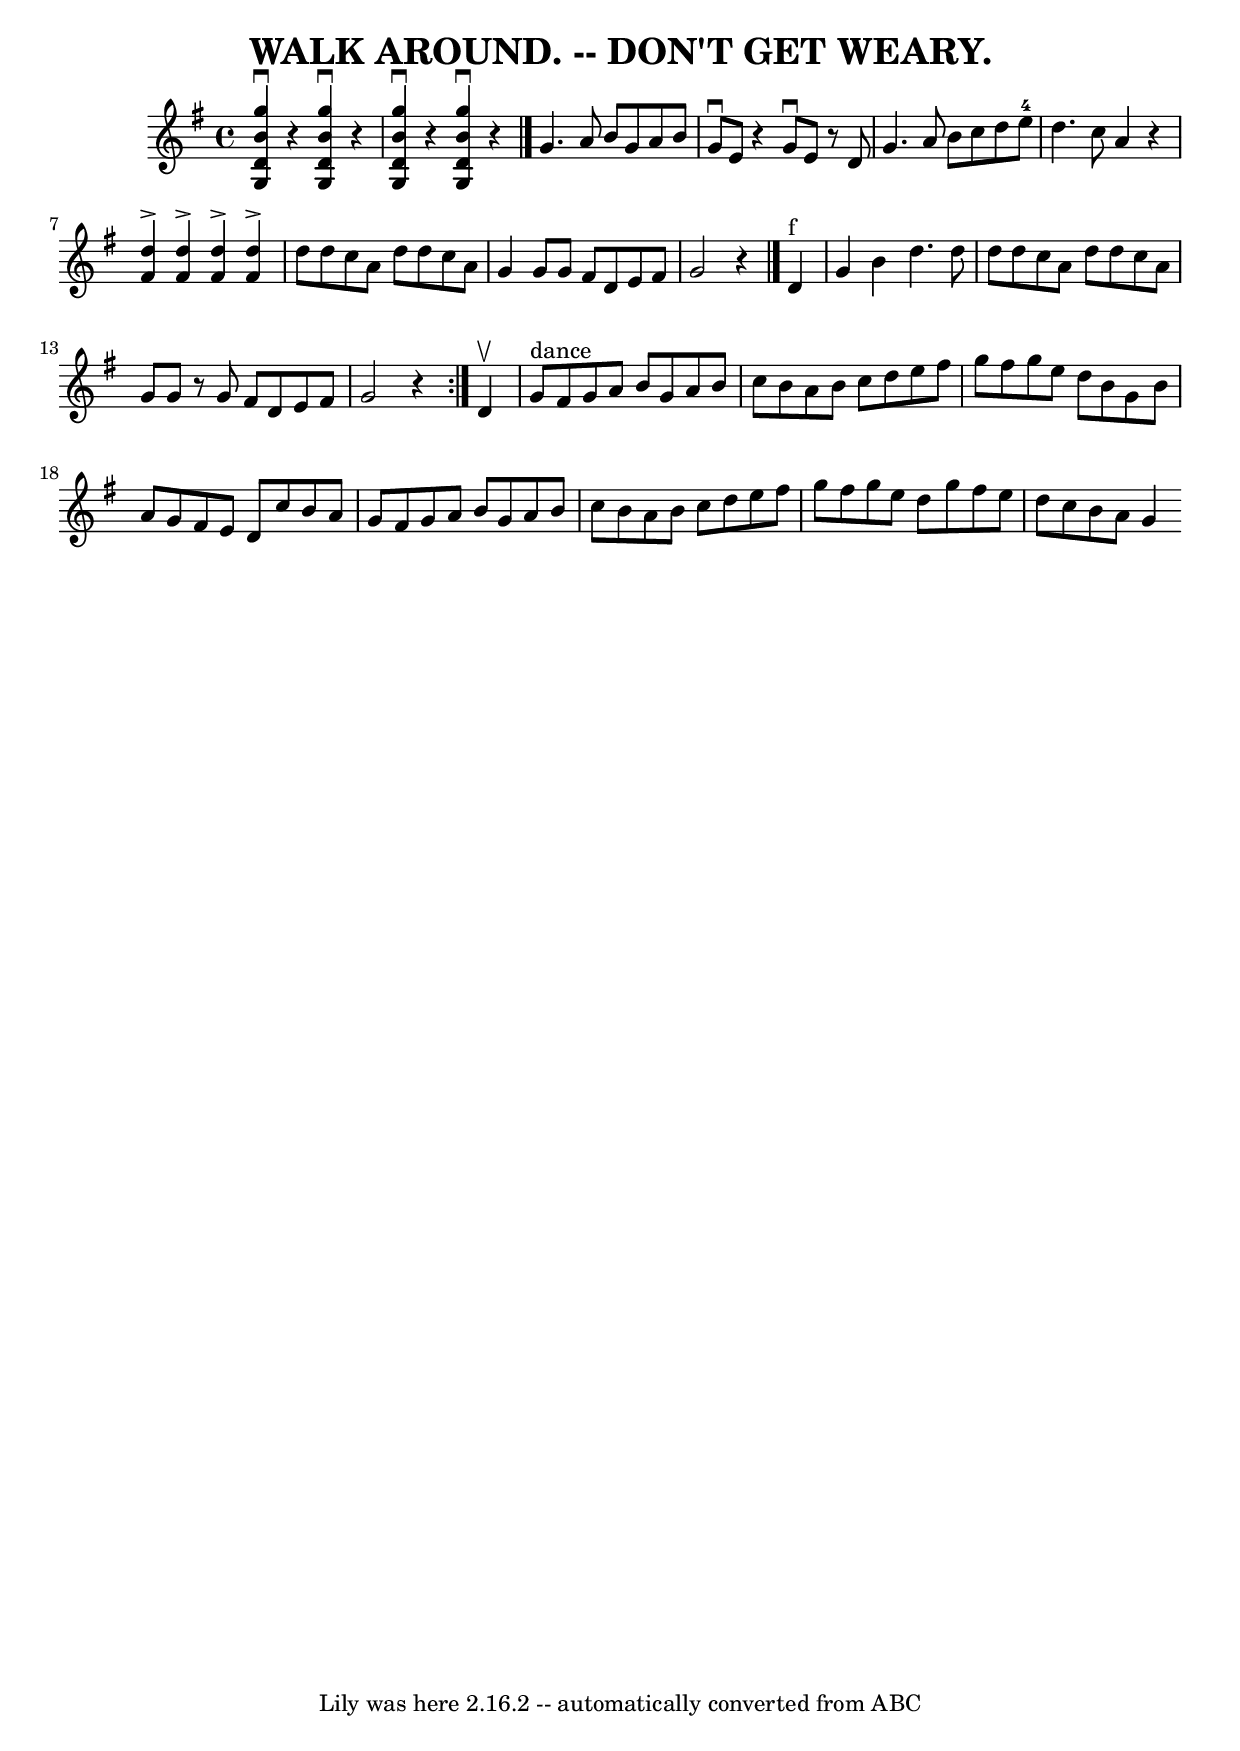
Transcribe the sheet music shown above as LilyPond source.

\version "2.16.2"
\include "Mammoth.ily"
\header {
	%% book = "Ryan's Mammoth Collection of Fiddle Tunes"
	crossRefNumber = "1"
	footnotes = ""
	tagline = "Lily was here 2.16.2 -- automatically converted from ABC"
	title = "WALK AROUND. -- DON'T GET WEARY."
}
voicedefault =  {


 \override Staff.TimeSignature #'style = #'C
 \time 4/4 
\key g \major   << g''4^\downbow b'4 d'4 g4   >> r4   <<  
 g''4^\downbow b'4 d'4 g4   >> r4   |
   << g''4^\downbow   
b'4 d'4 g4   >> r4   << g''4^\downbow b'4 d'4 g4   >> r4       
  \bar "|." g'4. a'8 b'8 g'8 a'8 b'8    |
 g'8 
^\downbow e'8    r4 g'8^\downbow e'8    r8 d'8    |
 g'4. a'8 
 b'8 c''8 d''8 e''8-4   |
 d''4. c''8 a'4    r4   
|
     << d''4^\accent fis'4   >> << d''4^\accent fis'4   >>   
<< d''4^\accent fis'4   >> << d''4^\accent fis'4   >>   |
   
d''8 d''8 c''8 a'8 d''8 d''8 c''8 a'8    |
 g'4    
g'8 g'8 fis'8 d'8 e'8 fis'8    |
 g'2    r4   \bar "|."  
   \repeat volta 2 { d'4^"f"   |
 g'4 b'4 d''4. d''8    
|
 d''8 d''8 c''8 a'8 d''8 d''8 c''8 a'8    
|
 g'8 g'8    r8 g'8 fis'8 d'8 e'8 fis'8    |
   
g'2    r4   } d'4^\upbow   |
 g'8^"dance" fis'8 g'8 a'8 
 b'8 g'8 a'8 b'8    |
 c''8 b'8 a'8 b'8 c''8    
d''8 e''8 fis''8    |
 g''8 fis''8 g''8 e''8 d''8    
b'8 g'8 b'8    |
 a'8 g'8 fis'8 e'8 d'8 c''8    
b'8 a'8    |
 g'8 fis'8 g'8 a'8 b'8 g'8 a'8    
b'8    |
 c''8 b'8 a'8 b'8 c''8 d''8 e''8 fis''8   
 |
 g''8 fis''8 g''8 e''8 d''8 g''8 fis''8 e''8    
|
 d''8 c''8 b'8 a'8 g'4        
}

\score{
    <<

	\context Staff="default"
	{
	    \voicedefault 
	}

    >>
	\layout {
	}
	\midi {}
}
